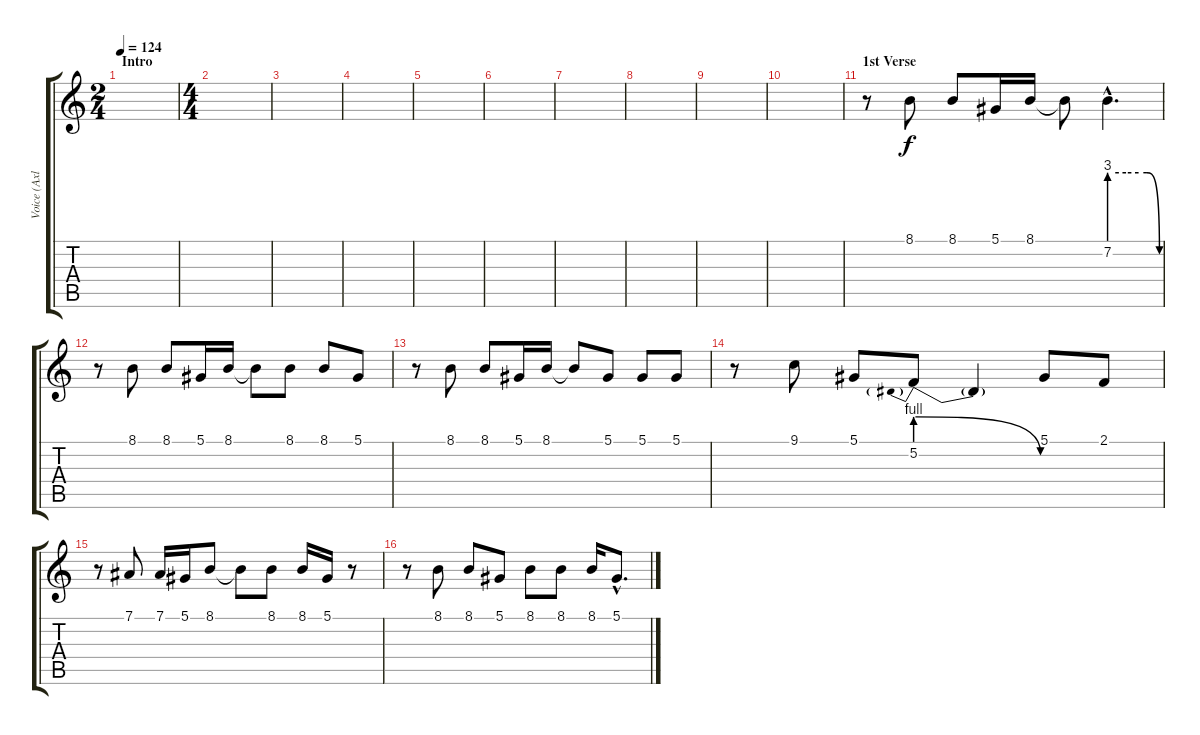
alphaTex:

\track ("Voice (Axl)" "Voice (Axl") {instrument lead2sawtooth}
\staff {score tabs}
\tuning (Eb4 Bb3 Gb3 Db3 Ab2 Eb2) {hide}
\ts (2 4)
\section ("" "Intro")
\tempo 124
\clef g2
\ks c
|
\ts (4 4)
|
|
|
|
|
|
|
|
|
\section ("" "1st Verse")
r.8 8.1.8 8.1.8 5.1.16 8.1.16 8.1{t}.8 7.2{be (custom 0 12 20 12 35 12 45 12 60 0) hac}.4{d} |
r.8 8.1.8 8.1.8 5.1.16 8.1.16 8.1{t}.8 8.1.8 8.1.8 5.1.8 |
r.8 8.1.8 8.1.8 5.1.16 8.1.16 8.1{t}.8 5.1.8 5.1.8 5.1.8 |
r.8 9.1.8 5.1.8 5.2{be (prebendrelease 0 4 60 0)}.8 5.2{t}.4 5.1.8 2.1.8 |
r.8 7.1.8 7.1.16 5.1.16 8.1.8 8.1{t}.8 8.1.8 8.1.16 5.1.16 r.8 |
r.8 8.1.8 8.1.8 5.1.8 8.1.8 8.1.8 8.1.16 5.1{hac}.8{d}
